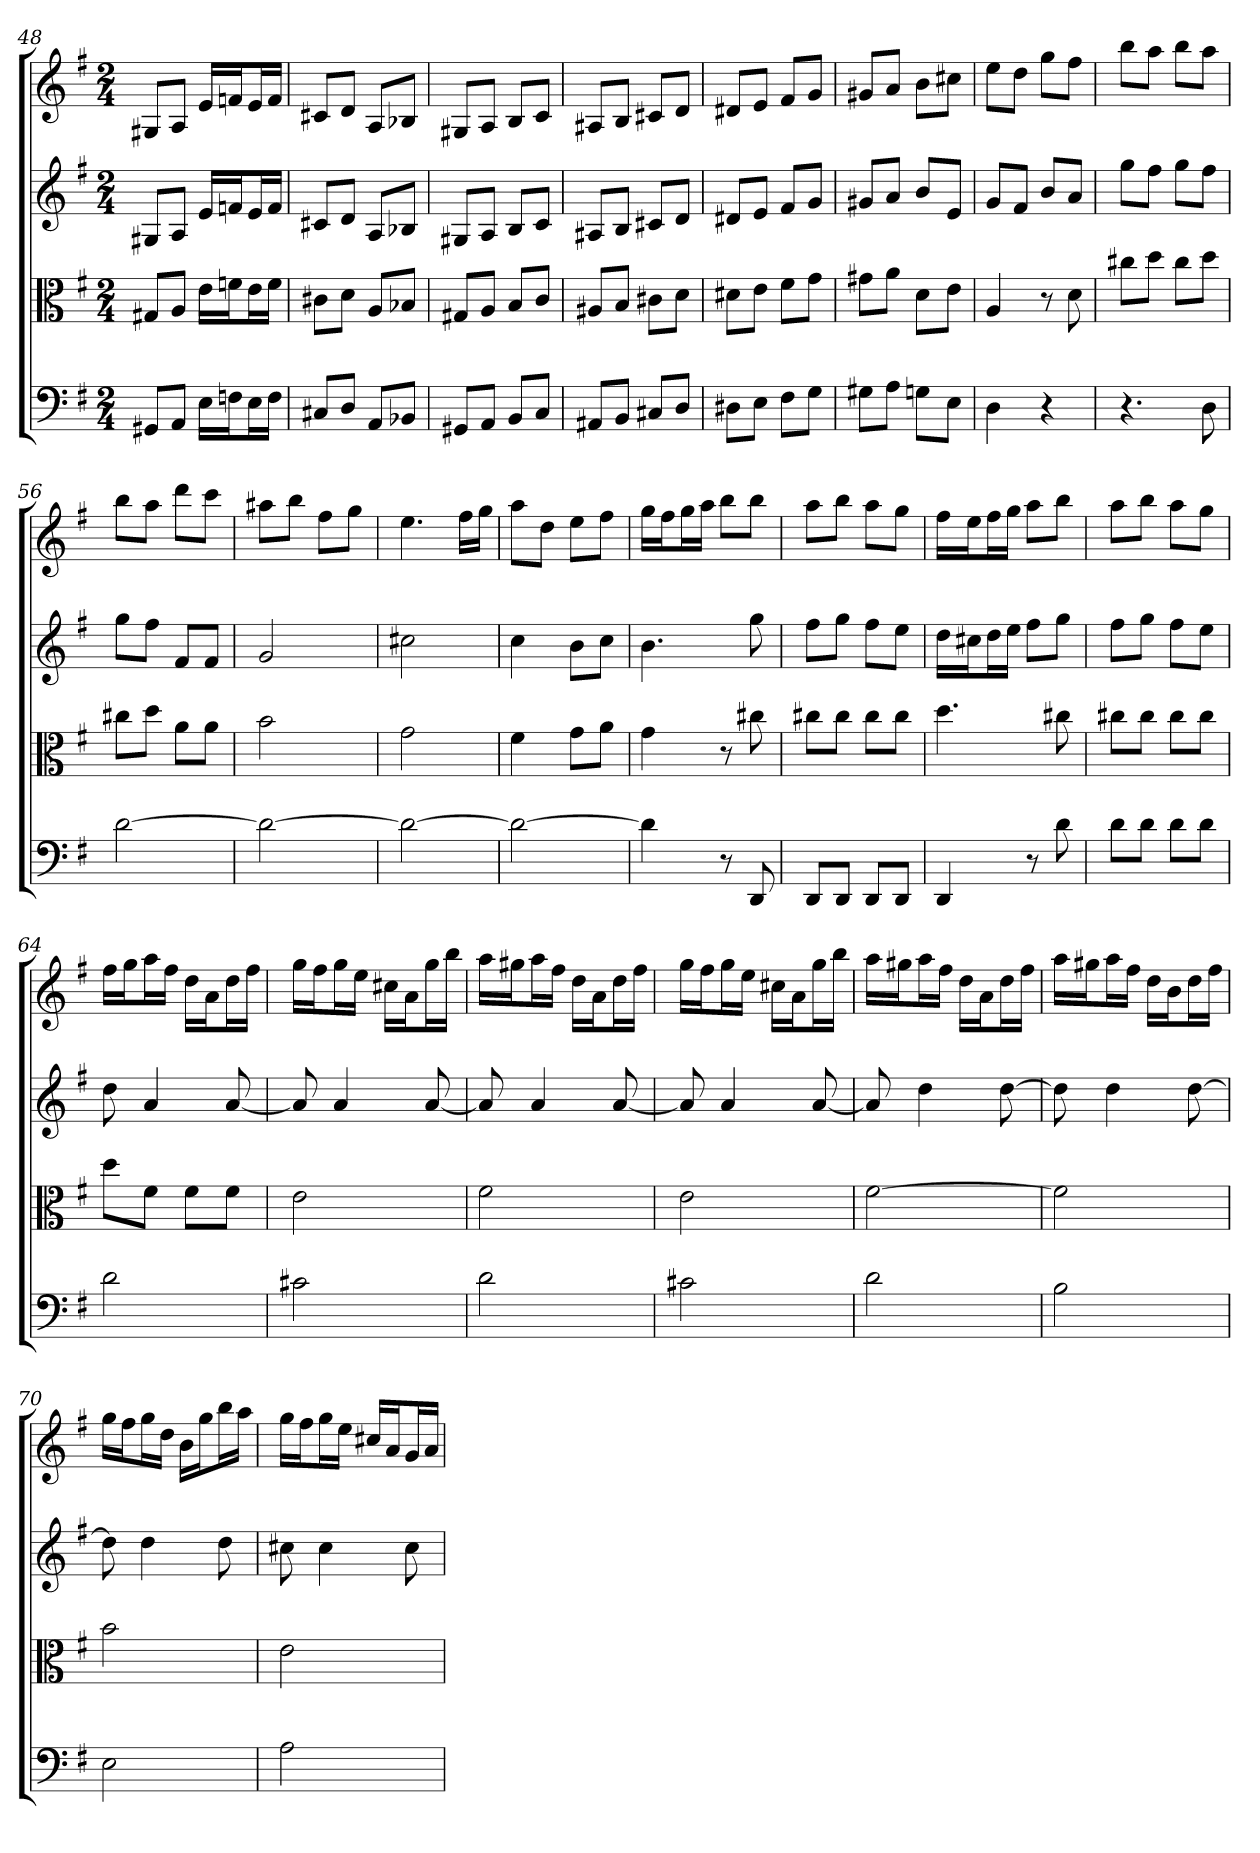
**kern	**kern	**kern	**kern
*part4	*part3	*part2	*part1
*staff4	*staff3	*staff2	*staff1
*clefF4	*clefC3	*	*
*k[f#]	*k[f#]	*k[f#]	*k[f#]
*G:	*G:	*G:	*G:
*M2/4	*M2/4	*M2/4	*M2/4
=48	=48	=48	=48
8GG#X/L	8G#X/L	8G#XL	8G#XL
8AA/J	8A/J	8AJ	8AJ
16E\LL	16e\LL	16eLL	16eLL
16Fn\J	16fn\J	16fnJ	16fnJ
16E\L	16e\L	16eL	16eL
16F\JJ	16f\JJ	16fJJ	16fJJ
=49	=49	=49	=49
8C#X/L	8c#X\L	8c#XL	8c#XL
8D/J	8d\J	8dJ	8dJ
8AA/L	8A/L	8AL	8AL
8BB-X/J	8B-X/J	8B-XJ	8B-XJ
=50	=50	=50	=50
8GG#X/L	8G#X/L	8G#XL	8G#XL
8AA/J	8A/J	8AJ	8AJ
8BB/L	8B/L	8BL	8BL
8C/J	8c/J	8cJ	8cJ
=51	=51	=51	=51
8AA#X/L	8A#X/L	8A#XL	8A#XL
8BB/J	8B/J	8BJ	8BJ
8C#X/L	8c#X\L	8c#XL	8c#XL
8D/J	8d\J	8dJ	8dJ
=52	=52	=52	=52
8D#X\L	8d#X\L	8d#XL	8d#XL
8E\J	8e\J	8eJ	8eJ
8F#\L	8f#\L	8f#L	8f#L
8G\J	8g\J	8gJ	8gJ
=53	=53	=53	=53
8G#X\L	8g#X\L	8g#XL	8g#XL
8A\J	8a\J	8aJ	8aJ
8Gn\L	8d\L	8bL	8bL
8E\J	8e\J	8eJ	8cc#XJ
=54	=54	=54	=54
4D	4A	8gL	8eeL
.	.	8f#J	8ddJ
4r	8r	8bL	8ggL
.	8d	8aJ	8ff#J
=55	=55	=55	=55
4.r	8cc#X\L	8ggL	8bbL
.	8dd\J	8ff#J	8aaJ
.	8cc#\L	8ggL	8bbL
8D	8dd\J	8ff#J	8aaJ
=56	=56	=56	=56
[2d	8cc#X\L	8ggL	8bbL
.	8dd\J	8ff#J	8aaJ
.	8a\L	8f#L	8dddL
.	8a\J	8f#J	8cccJ
=57	=57	=57	=57
2d_	2b	2g	8aa#XL
.	.	.	8bbJ
.	.	.	8ff#L
.	.	.	8ggJ
=58	=58	=58	=58
2d_	2g	2cc#X	4.ee
.	.	.	16ff#LL
.	.	.	16ggJJ
=59	=59	=59	=59
2d_	4f#	4cc	8aaL
.	.	.	8ddJ
.	8g\L	8bL	8eeL
.	8a\J	8ccJ	8ff#J
=60	=60	=60	=60
4d]	4g	4.b	16ggLL
.	.	.	16ff#J
.	.	.	16ggL
.	.	.	16aaJJ
8r	8r	.	8bbL
8DD	8cc#X	8gg	8bbJ
=61	=61	=61	=61
8DD/L	8cc#X\L	8ff#L	8aaL
8DD/J	8cc#\J	8ggJ	8bbJ
8DD/L	8cc#\L	8ff#L	8aaL
8DD/J	8cc#\J	8eeJ	8ggJ
=62	=62	=62	=62
4DD	4.dd	16ddLL	16ff#LL
.	.	16cc#XJ	16eeJ
.	.	16ddL	16ff#L
.	.	16eeJJ	16ggJJ
8r	.	8ff#L	8aaL
8d	8cc#X	8ggJ	8bbJ
=63	=63	=63	=63
8d\L	8cc#X\L	8ff#L	8aaL
8d\J	8cc#\J	8ggJ	8bbJ
8d\L	8cc#\L	8ff#L	8aaL
8d\J	8cc#\J	8eeJ	8ggJ
=64	=64	=64	=64
2d	8dd\L	8dd	16ff#LL
.	.	.	16ggJ
.	8f#\J	4a	16aaL
.	.	.	16ff#JJ
.	8f#\L	.	16ddLL
.	.	.	16aJ
.	8f#\J	[8a	16ddL
.	.	.	16ff#JJ
=65	=65	=65	=65
2c#X	2e	8a]	16ggLL
.	.	.	16ff#J
.	.	4a	16ggL
.	.	.	16eeJJ
.	.	.	16cc#XLL
.	.	.	16aJ
.	.	[8a	16ggL
.	.	.	16bbJJ
=66	=66	=66	=66
2d	2f#	8a]	16aaLL
.	.	.	16gg#XJ
.	.	4a	16aaL
.	.	.	16ff#JJ
.	.	.	16ddLL
.	.	.	16aJ
.	.	[8a	16ddL
.	.	.	16ff#JJ
=67	=67	=67	=67
2c#X	2e	8a]	16ggLL
.	.	.	16ff#J
.	.	4a	16ggL
.	.	.	16eeJJ
.	.	.	16cc#XLL
.	.	.	16aJ
.	.	[8a	16ggL
.	.	.	16bbJJ
=68	=68	=68	=68
2d	[2f#	8a]	16aaLL
.	.	.	16gg#XJ
.	.	4dd	16aaL
.	.	.	16ff#JJ
.	.	.	16ddLL
.	.	.	16aJ
.	.	[8dd	16ddL
.	.	.	16ff#JJ
=69	=69	=69	=69
2B	2f#]	8dd]	16aaLL
.	.	.	16gg#XJ
.	.	4dd	16aaL
.	.	.	16ff#JJ
.	.	.	16ddLL
.	.	.	16bJ
.	.	[8dd	16ddL
.	.	.	16ff#JJ
=70	=70	=70	=70
2E	2b	8dd]	16ggLL
.	.	.	16ff#J
.	.	4dd	16ggL
.	.	.	16ddJJ
.	.	.	16bLL
.	.	.	16ggJ
.	.	8dd	16bbL
.	.	.	16aaJJ
=71	=71	=71	=71
2A	2e	8cc#X	16ggLL
.	.	.	16ff#J
.	.	4cc#	16ggL
.	.	.	16eeJJ
.	.	.	16cc#XLL
.	.	.	16aJ
.	.	8cc#	16gL
.	.	.	16aJJ
=	=	=	=
*-	*-	*-	*-
